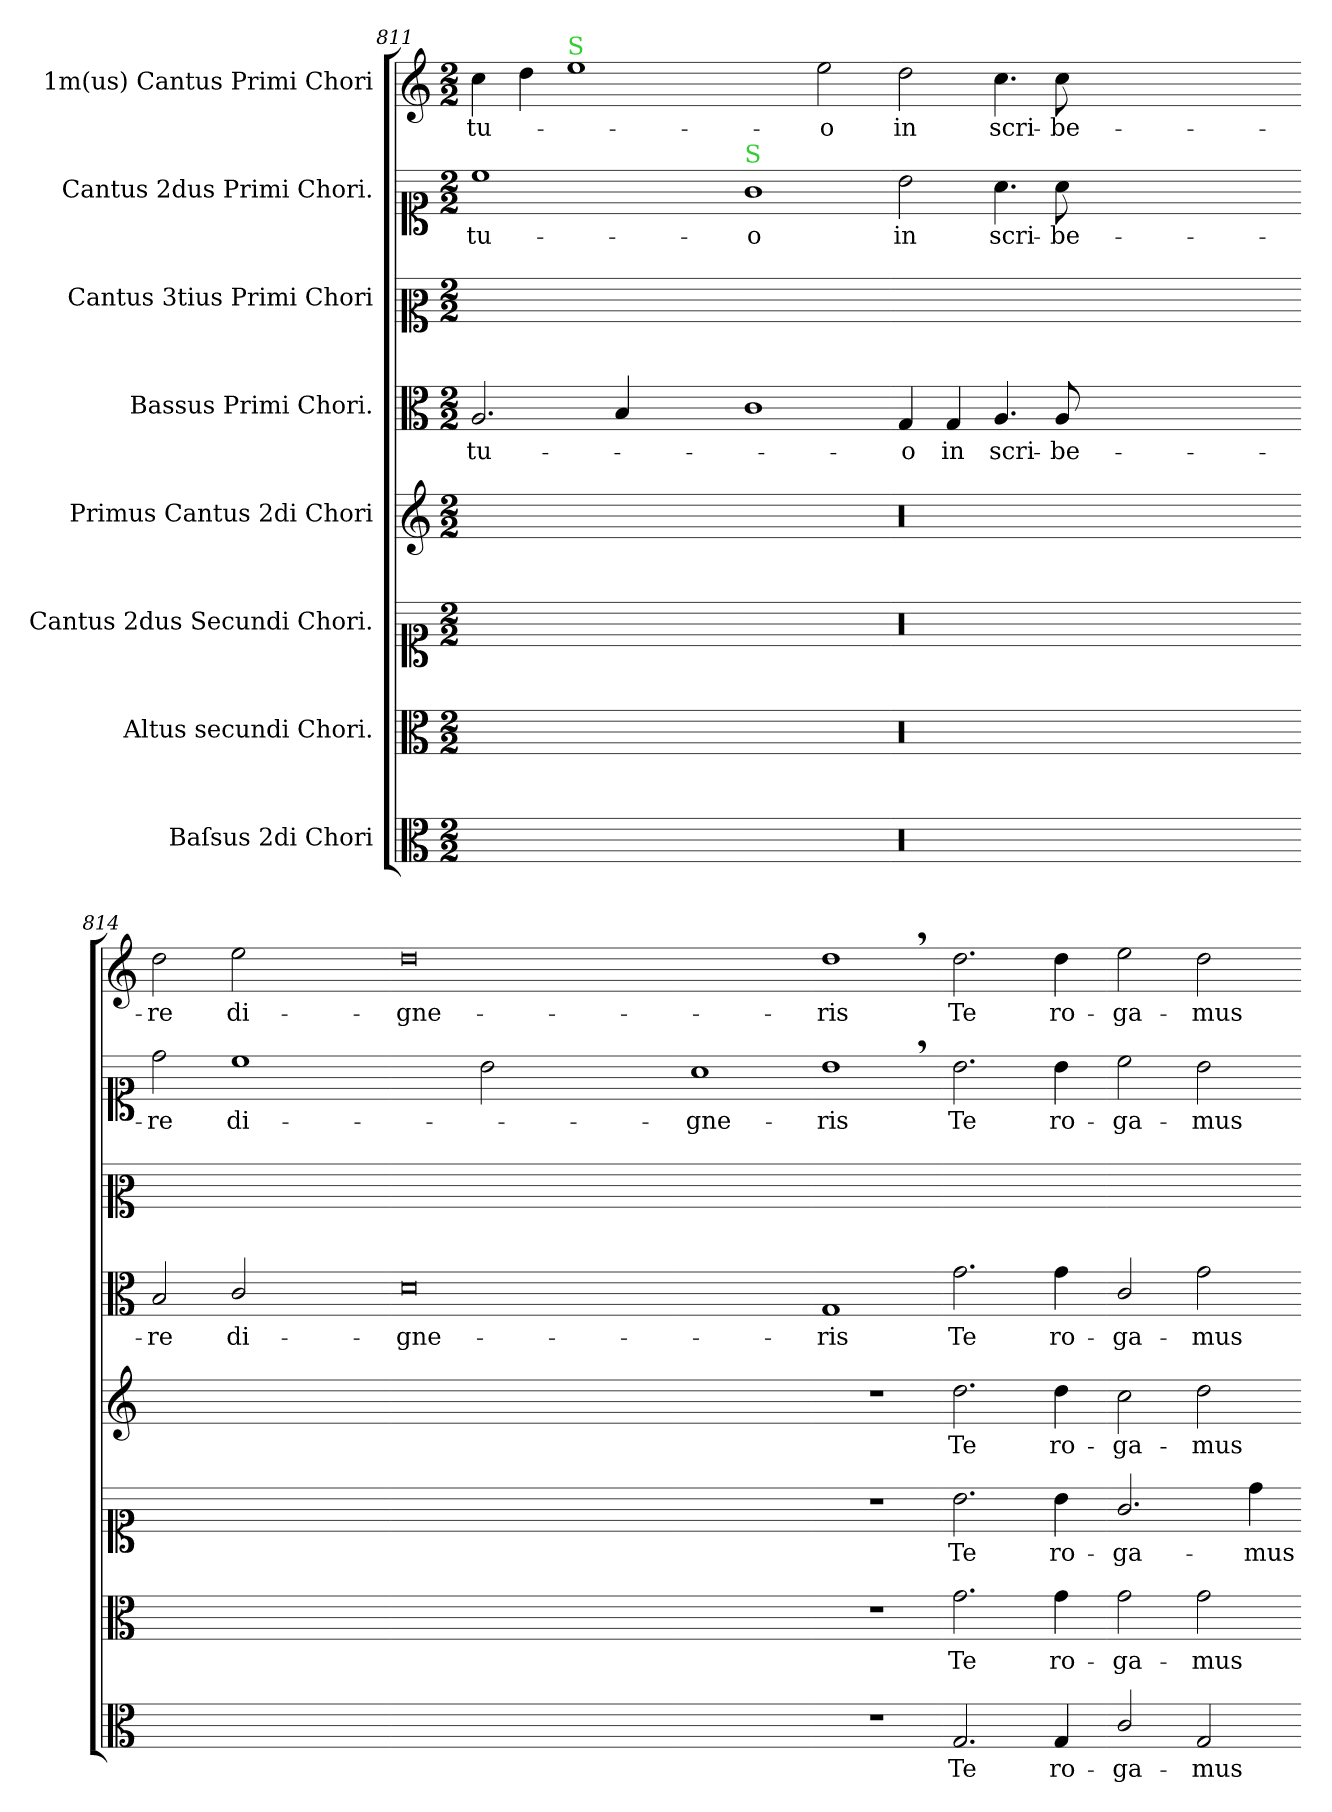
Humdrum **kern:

**kern	**text	**kern	**text	**kern	**text	**kern	**text	**kern	**text	**kern	**kern	**text	**kern	**text
*part8	*part8	*part7	*part7	*part6	*part6	*part5	*part5	*part4	*part4	*part3	*part2	*part2	*part1	*part1
*staff8	*staff8	*staff7	*staff7	*staff6	*staff6	*staff5	*staff5	*staff4	*staff4	*staff3	*staff2	*staff2	*staff1	*staff1
*I"Baſsus 2di Chori	*	*I"Altus secundi Chori.	*	*I"Cantus 2dus Secundi Chori.	*	*I"Primus Cantus 2di Chori	*	*I"Bassus Primi Chori.	*	*I"Cantus 3tius Primi Chori	*I"Cantus 2dus Primi Chori.	*	*I"1m(us) Cantus Primi Chori	*
*clefC3	*	*clefC3	*	*clefC1	*	*clefG2	*	*clefC3	*	*clefC2	*clefC1	*	*clefG2	*
*k[]	*	*k[]	*	*k[]	*	*k[]	*	*k[]	*	*k[]	*k[]	*	*k[]	*
*M2/2	*	*M2/2	*	*M2/2	*	*M2/2	*	*M2/2	*	*M2/2	*M2/2	*	*M2/2	*
=811	=811	=811	=811	=811	=811	=811	=811	=811	=811	=811	=811	=811	=811	=811
1.ryy	.	1.ryy	.	1.ryy	.	1.ryy	.	2.A/	tu-	1ryy	1cc	tu-	4cc\	tu-
.	.	.	.	.	.	.	.	.	.	.	.	.	4dd\	.
!	!	!	!	!	!	!	!	!	!	!	!	!	!LO:TX:a:color=limegreen:t=S	!
.	.	.	.	.	.	.	.	.	.	.	.	.	1ee\	.
.	.	.	.	.	.	.	.	4B/	.	.	.	.	.	.
.	.	.	.	.	.	.	.	2ryy	.	2ryy	2ryy	.	.	.
=812-	=812-	=812-	=812-	=812-	=812-	=812-	=812-	=812-	=812-	=812-	=812-	=812-	=812-	=812-
!	!	!	!	!	!	!	!	!	!	!	!LO:TX:a:color=limegreen:t=S	!	!	!
1ryy	.	1ryy	.	1ryy	.	1ryy	.	1c	.	1ryy	1g	-o	2ryy	.
.	.	.	.	.	.	.	.	.	.	.	.	.	2ee\	-o
=813-	=813-	=813-	=813-	=813-	=813-	=813-	=813-	=813-	=813-	=813-	=813-	=813-	=813-	=813-
00r	.	00r	.	00r	.	00r	.	4G/	-o	1ryy	2b\	in	2dd\	in
.	.	.	.	.	.	.	.	4G/	in	.	.	.	.	.
.	.	.	.	.	.	.	.	4.A/	scri-	.	4.a\	scri-	4.cc\	scri-
.	.	.	.	.	.	.	.	8A/	-be-	.	8a\	-be-	8cc\	-be-
.	.	.	.	.	.	.	.	0.ryy	.	0.ryy	0.ryy	.	0.ryy	.
=814-	=814-	=814-	=814-	=814-	=814-	=814-	=814-	=814-	=814-	=814-	=814-	=814-	=814-	=814-
1.ryy	.	1.ryy	.	1.ryy	.	1.ryy	.	2B/	-re	1ryy	2dd\	-re	2dd\	-re
.	.	.	.	.	.	.	.	2c/	di-	.	1cc\	di-	2ee\	di-
.	.	.	.	.	.	.	.	2ryy	.	2ryy	.	.	2ryy	.
=815-	=815-	=815-	=815-	=815-	=815-	=815-	=815-	=815-	=815-	=815-	=815-	=815-	=815-	=815-
0ryy	.	0ryy	.	0ryy	.	0ryy	.	0d	-gne-	1ryy	2ryy	.	0dd	-gne-
.	.	.	.	.	.	.	.	.	.	.	2b\	.	.	.
.	.	.	.	.	.	.	.	.	.	1ryy	1ryy	.	.	.
=816-	=816-	=816-	=816-	=816-	=816-	=816-	=816-	=816-	=816-	=816-	=816-	=816-	=816-	=816-
1ryy	.	1ryy	.	1ryy	.	1ryy	.	1ryy	.	1ryy	1a	-gne-	1ryy	.
=817-	=817-	=817-	=817-	=817-	=817-	=817-	=817-	=817-	=817-	=817-	=817-	=817-	=817-	=817-
1r	.	1r	.	1r	.	1r	.	1G	-ris	1ryy	1b,	-ris	1dd,	-ris
=818-	=818-	=818-	=818-	=818-	=818-	=818-	=818-	=818-	=818-	=818-	=818-	=818-	=818-	=818-
2.G/	Te	2.g\	Te	2.b\	Te	2.dd\	Te	2.g\	Te	1ryy	2.b\	Te	2.dd\	Te
4G/	ro-	4g\	ro-	4b\	ro-	4dd\	ro-	4g\	ro-	.	4b\	ro-	4dd\	ro-
=819-	=819-	=819-	=819-	=819-	=819-	=819-	=819-	=819-	=819-	=819-	=819-	=819-	=819-	=819-
2c/	-ga-	2g\	-ga-	2.g/	-ga-	2cc\	-ga-	2c/	-ga-	1ryy	2cc\	-ga-	2ee\	-ga-
2G/	-mus	2g\	-mus	.	.	2dd\	-mus	2g\	-mus	.	2b\	-mus	2dd\	-mus
.	.	.	.	4dd\	-mus	.	.	.	.	.	.	.	.	.
=-	=-	=-	=-	=-	=-	=-	=-	=-	=-	=-	=-	=-	=-	=-
*-	*-	*-	*-	*-	*-	*-	*-	*-	*-	*-	*-	*-	*-	*-
